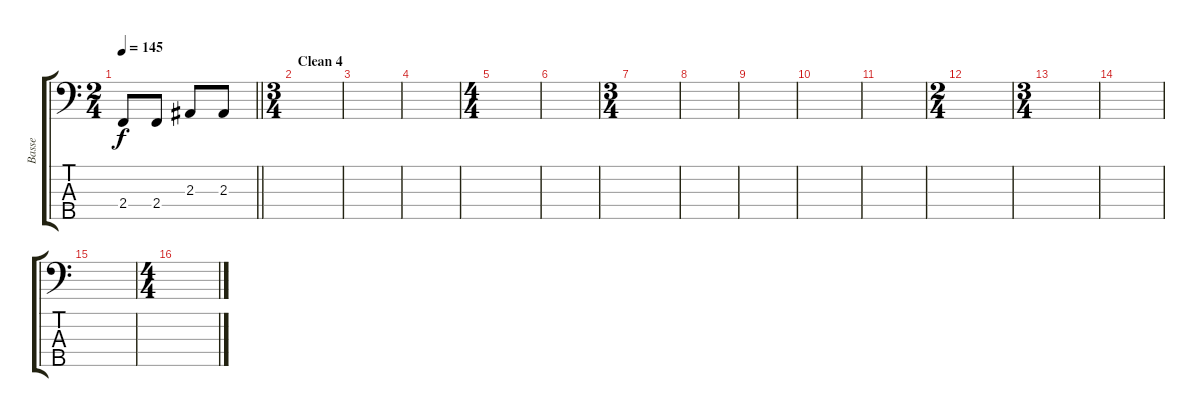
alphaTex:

\track ("Basse" "Basse") {instrument electricbasspick}
\staff {score tabs}
\tuning (Gb2 Db2 Ab1 Eb1 Bb0) {hide}
\ts (2 4)
\tempo 145
\clef f4
\barLineRight lightlight
\ks c
2.4.8{dy f} 2.4.8 2.3.8 2.3.8 |
\ts (3 4)
\section ("" "Clean 4")
|
|
|
\ts (4 4)
|
|
\ts (3 4)
|
|
|
|
|
\ts (2 4)
|
\ts (3 4)
|
|
|
\ts (4 4)
